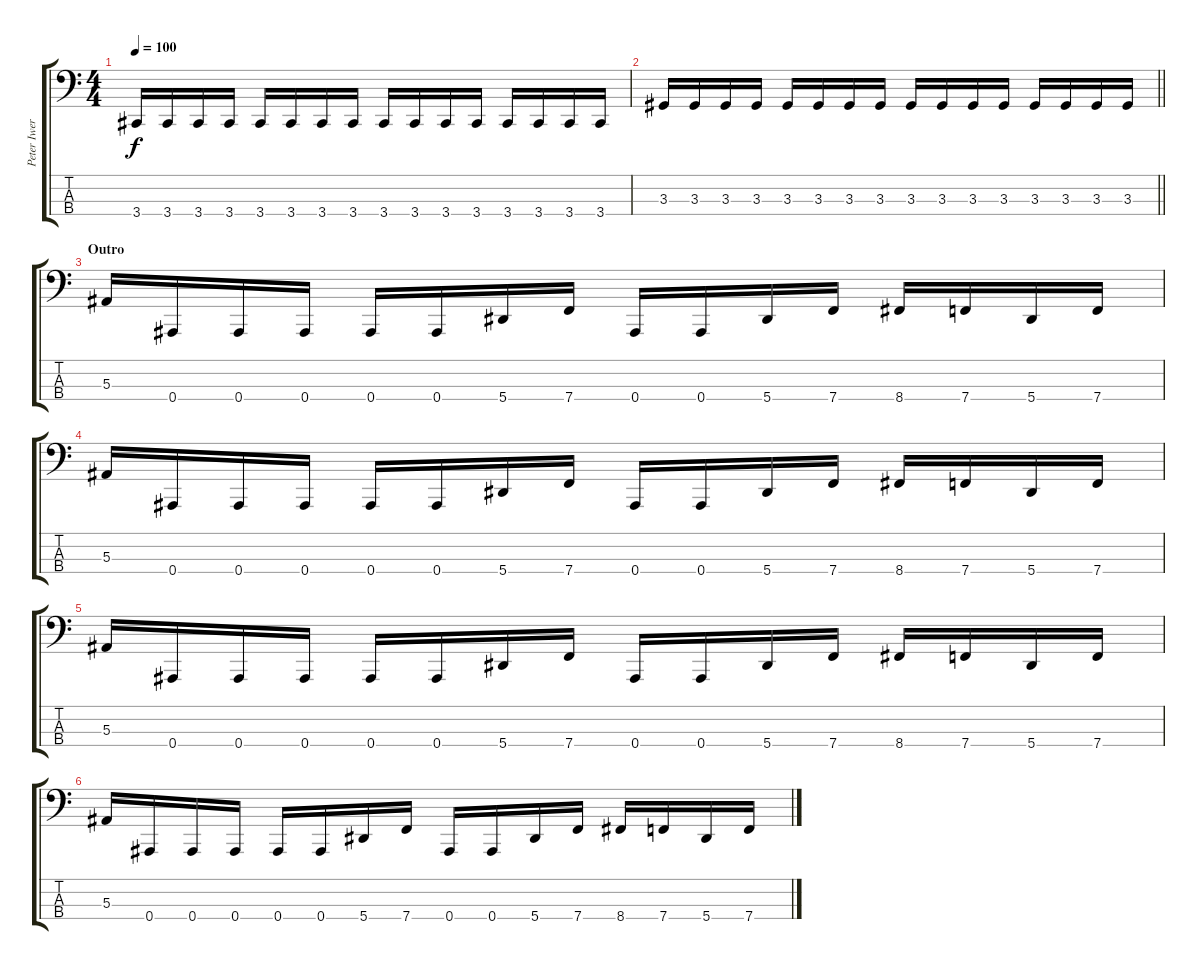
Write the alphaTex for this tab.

\track ("Peter Iwers" "Peter Iwer") {instrument electricbassfinger}
\staff {score tabs}
\tuning (Eb2 Bb1 F1 Bb0) {hide}
\ts (4 4)
\tempo 100
\clef f4
\ks c
3.4.16{dy f} 3.4.16 3.4.16 3.4.16 3.4.16 3.4.16 3.4.16 3.4.16 3.4.16 3.4.16 3.4.16 3.4.16 3.4.16 3.4.16 3.4.16 3.4.16 |
\barLineRight lightlight
3.3.16 3.3.16 3.3.16 3.3.16 3.3.16 3.3.16 3.3.16 3.3.16 3.3.16 3.3.16 3.3.16 3.3.16 3.3.16 3.3.16 3.3.16 3.3.16 |
\section ("" "Outro")
5.3.16 0.4.16 0.4.16 0.4.16 0.4.16 0.4.16 5.4.16 7.4.16 0.4.16 0.4.16 5.4.16 7.4.16 8.4.16 7.4.16 5.4.16 7.4.16 |
5.3.16 0.4.16 0.4.16 0.4.16 0.4.16 0.4.16 5.4.16 7.4.16 0.4.16 0.4.16 5.4.16 7.4.16 8.4.16 7.4.16 5.4.16 7.4.16 |
5.3.16 0.4.16 0.4.16 0.4.16 0.4.16 0.4.16 5.4.16 7.4.16 0.4.16 0.4.16 5.4.16 7.4.16 8.4.16 7.4.16 5.4.16 7.4.16 |
5.3.16 0.4.16 0.4.16 0.4.16 0.4.16 0.4.16 5.4.16 7.4.16 0.4.16 0.4.16 5.4.16 7.4.16 8.4.16 7.4.16 5.4.16 7.4.16
